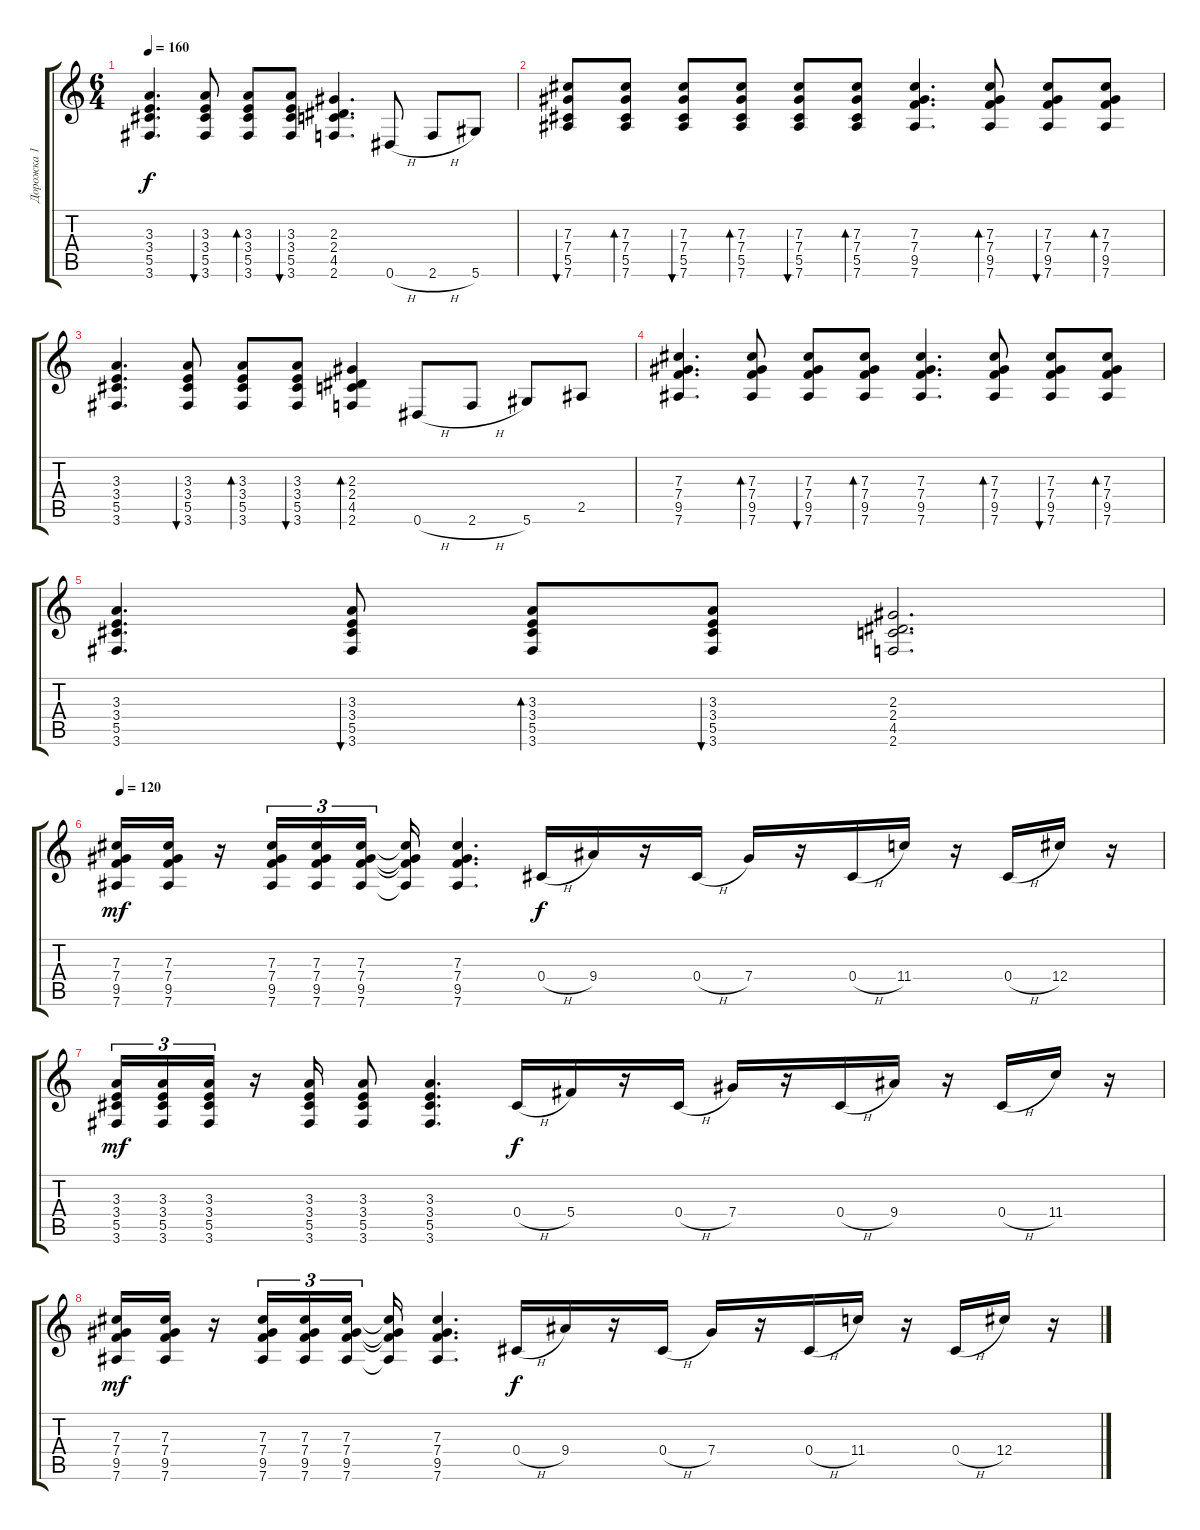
\track ("Дорожка 1" "Дорожка 1") {instrument overdrivenguitar}
\staff {score tabs}
\tuning (Eb4 Bb3 Gb3 Db3 Ab2 Eb2) {hide}
\ts (6 4)
\tempo 160
\clef g2
\ks c
(3.3 3.4 5.5 3.6).4{d dy f} (3.3 3.4 5.5 3.6).8{bu 60} (3.3 3.4 5.5 3.6).8{bd 60} (3.3 3.4 5.5 3.6).8{bu 60} (2.3 2.4 4.5 2.6).4{d} 0.6{h}.8 2.6{h}.8 5.6.8 |
(7.3 7.4 5.5 7.6).8{bu 60} (7.3 7.4 5.5 7.6).8{bd 60} (7.3 7.4 5.5 7.6).8{bu 60} (7.3 7.4 5.5 7.6).8{bd 60} (7.3 7.4 5.5 7.6).8{bu 60} (7.3 7.4 5.5 7.6).8{bd 60} (7.3 7.4 9.5 7.6).4{d} (7.3 7.4 9.5 7.6).8{bd 60} (7.3 7.4 9.5 7.6).8{bu 60} (7.3 7.4 9.5 7.6).8{bd 60} |
(3.3 3.4 5.5 3.6).4{d} (3.3 3.4 5.5 3.6).8{bu 60} (3.3 3.4 5.5 3.6).8{bd 60} (3.3 3.4 5.5 3.6).8{bu 60} (2.3 2.4 4.5 2.6).4{bd 60} 0.6{h}.8 2.6{h}.8 5.6.8 2.5.8 |
(7.3 7.4 9.5 7.6).4{d} (7.3 7.4 9.5 7.6).8{bd 60} (7.3 7.4 9.5 7.6).8{bu 60} (7.3 7.4 9.5 7.6).8{bd 60} (7.3 7.4 9.5 7.6).4{d} (7.3 7.4 9.5 7.6).8{bd 60} (7.3 7.4 9.5 7.6).8{bu 60} (7.3 7.4 9.5 7.6).8{bd 60} |
(3.3 3.4 5.5 3.6).4{d} (3.3 3.4 5.5 3.6).8{bu 60} (3.3 3.4 5.5 3.6).8{bd 60} (3.3 3.4 5.5 3.6).8{bu 60} (2.3 2.4 4.5 2.6).2{d} |
\tempo 120
(7.3 7.4 9.5 7.6).16{dy mf} (7.3 7.4 9.5 7.6).16 r.16 (7.3 7.4 9.5 7.6).16{tu (3 2)} (7.3 7.4 9.5 7.6).16{tu (3 2)} (7.3 7.4 9.5 7.6).16{tu (3 2) beam splitsecondary} (7.3{t} 7.4{t} 9.5{t} 7.6{t}).16 (7.3 7.4 9.5 7.6).4{d} 0.4{h}.16{dy f} 9.4.16 r.16 0.4{h}.16 7.4.16 r.16 0.4{h}.16 11.4.16 r.16 0.4{h}.16 12.4.16 r.16 |
(3.3 3.4 5.5 3.6).16{tu (3 2) dy mf} (3.3 3.4 5.5 3.6).16{tu (3 2)} (3.3 3.4 5.5 3.6).16{tu (3 2)} r.16 (3.3 3.4 5.5 3.6).16 (3.3 3.4 5.5 3.6).8 (3.3 3.4 5.5 3.6).4{d} 0.4{h}.16{dy f} 5.4.16 r.16 0.4{h}.16 7.4.16 r.16 0.4{h}.16 9.4.16 r.16 0.4{h}.16 11.4.16 r.16 |
(7.3 7.4 9.5 7.6).16{dy mf} (7.3 7.4 9.5 7.6).16 r.16 (7.3 7.4 9.5 7.6).16{tu (3 2)} (7.3 7.4 9.5 7.6).16{tu (3 2)} (7.3 7.4 9.5 7.6).16{tu (3 2) beam splitsecondary} (7.3{t} 7.4{t} 9.5{t} 7.6{t}).16 (7.3 7.4 9.5 7.6).4{d} 0.4{h}.16{dy f} 9.4.16 r.16 0.4{h}.16 7.4.16 r.16 0.4{h}.16 11.4.16 r.16 0.4{h}.16 12.4.16 r.16
